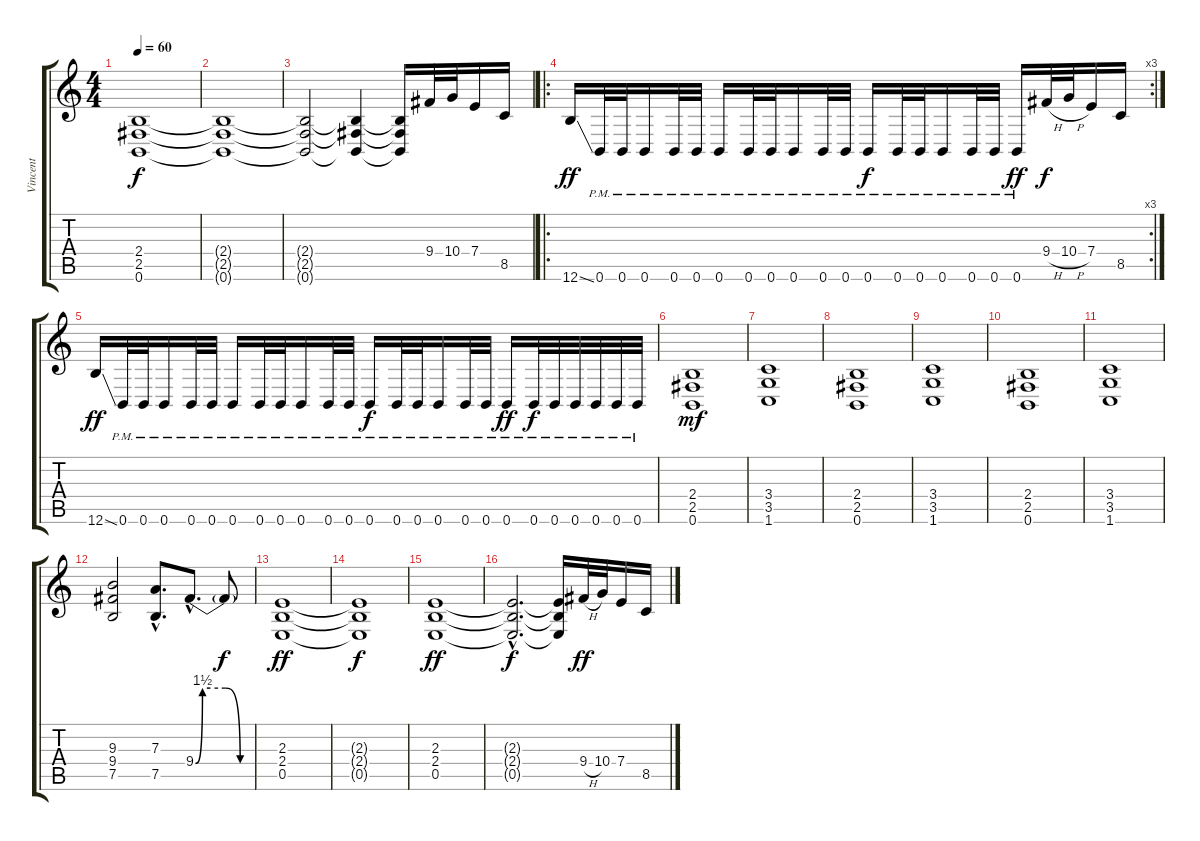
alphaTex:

\track ("Vincent" "Vincent") {instrument distortionguitar}
\staff {score tabs}
\tuning (B3 Gb3 D3 A2 E2 B1) {hide}
\ts (4 4)
\tempo 60
\clef g2
\ks c
(2.4{t} 2.5{t} 0.6{t}).1{dy f} |
(2.4{t} 2.5{t} 0.6{t}).1 |
(2.4{t} 2.5{t} 0.6{t}).2 (2.4{t} 2.5{t} 0.6{t}).4 (2.4{t} 2.5{t} 0.6{t}).16 9.4.32 10.4.32 7.4.16 8.5.16 |
\ro
\rc 3
12.6{ss}.16{dy ff} 0.6{pm}.32 0.6{pm}.32 0.6{pm}.16 0.6{pm}.32 0.6{pm}.32 0.6{pm}.16 0.6{pm}.32 0.6{pm}.32 0.6{pm}.16 0.6{pm}.32 0.6{pm}.32 0.6{pm}.16{dy f} 0.6{pm}.32 0.6{pm}.32 0.6{pm}.16 0.6{pm}.32 0.6{pm}.32 0.6{pm}.16{dy ff} 9.4{h}.32{dy f} 10.4{h}.32 7.4.16 8.5.16 |
12.6{ss}.16{dy ff} 0.6{pm}.32 0.6{pm}.32 0.6{pm}.16 0.6{pm}.32 0.6{pm}.32 0.6{pm}.16 0.6{pm}.32 0.6{pm}.32 0.6{pm}.16 0.6{pm}.32 0.6{pm}.32 0.6{pm}.16{dy f} 0.6{pm}.32 0.6{pm}.32 0.6{pm}.16 0.6{pm}.32 0.6{pm}.32 0.6{pm}.16{dy ff} 0.6{pm}.32{dy f} 0.6{pm}.32 0.6{pm}.32 0.6{pm}.32 0.6{pm}.32 0.6{pm}.32 |
(2.4 2.5 0.6).1{dy mf} |
(3.4 3.5 1.6).1 |
(2.4 2.5 0.6).1 |
(3.4 3.5 1.6).1 |
(2.4 2.5 0.6).1 |
(3.4 3.5 1.6).1 |
(9.3 9.4 7.5).2 (7.3{hac} 7.5{hac}).8{d} 9.4{be (custom 0 0 7 6 15 6 30 6 45 0 60 0) hac}.8{d} 9.4{t}.8{dy f} |
(2.3 2.4 0.5).1{dy ff} |
(2.3{t} 2.4{t} 0.5{t}).1{dy f} |
(2.3 2.4 0.5).1{dy ff} |
(2.3{hac t} 2.4{hac t} 0.5{hac t}).2{d dy f} (2.3{t} 2.4{t} 0.5{t}).16 9.4{h}.32{dy ff} 10.4.32 7.4.16 8.5.16
